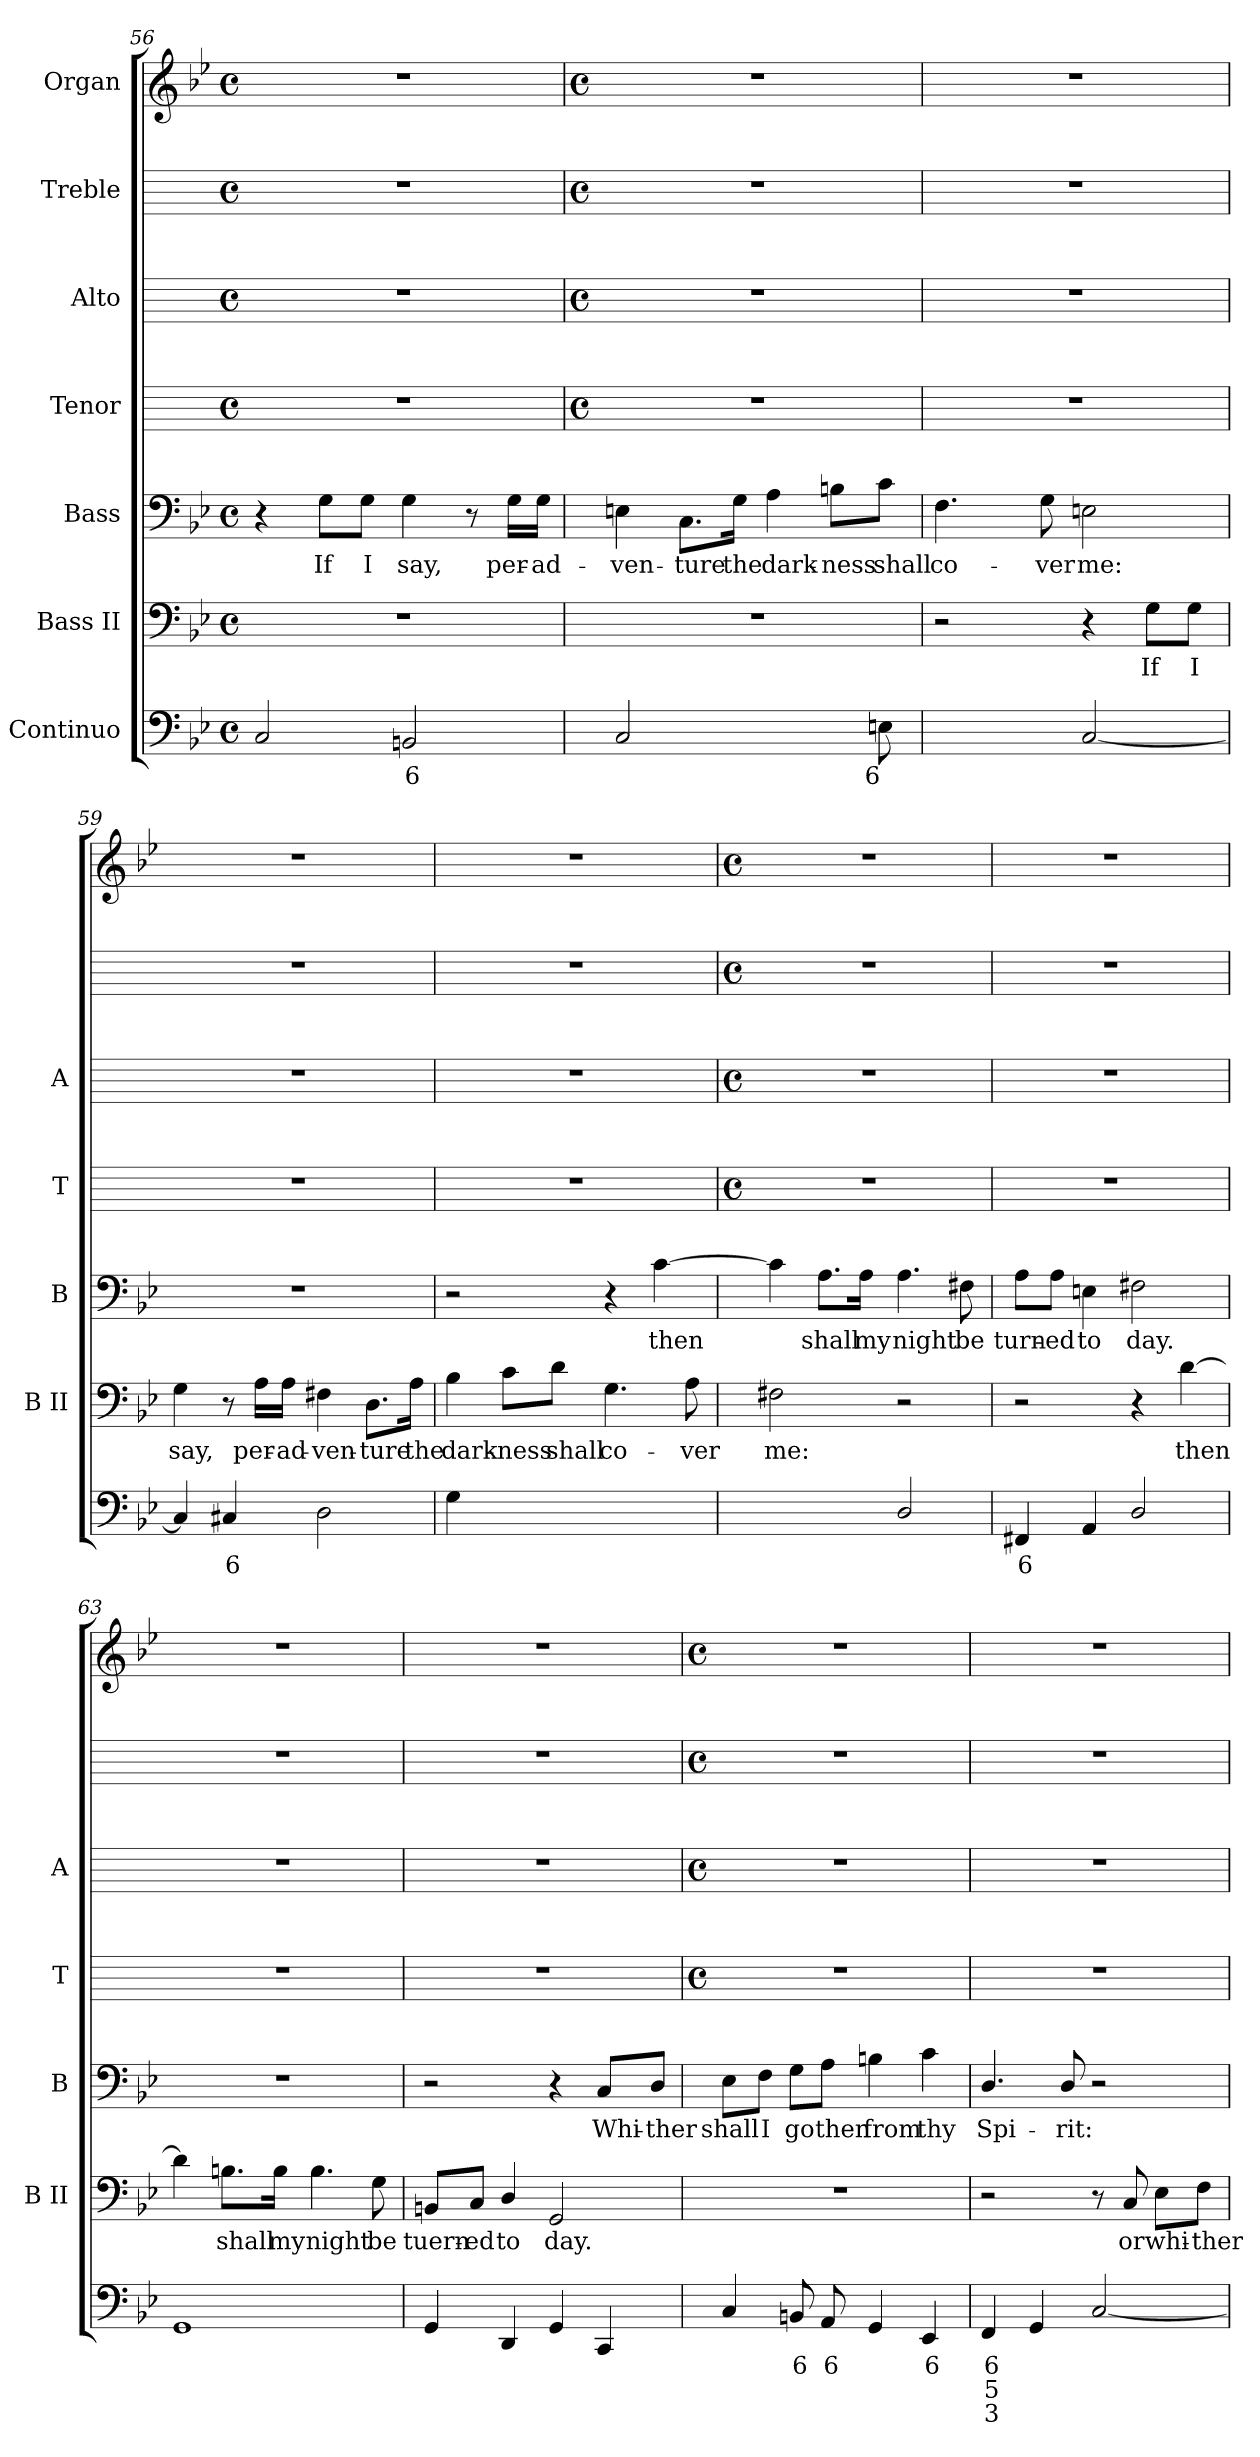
**kern	**text	**text	**text	**kern	**text	**kern	**text	**kern	**kern	**kern	**kern
*part7	*part7	*part7	*part7	*part6	*part6	*part5	*part5	*part4	*part3	*part2	*part1
*staff7	*staff7	*staff7	*staff7	*staff6	*staff6	*staff5	*staff5	*staff4	*staff3	*staff2	*staff1
*I"Continuo	*	*	*	*I"Bass II	*	*I"Bass	*	*I"Tenor	*I"Alto	*I"Treble	*I"Organ
*	*	*	*	*I'B II	*	*I'B	*	*I'T	*I'A	*	*
*clefF4	*	*	*	*clefF4	*	*clefF4	*	*	*	*	*clefG2
*k[b-e-]	*	*	*	*k[b-e-]	*	*k[b-e-]	*	*	*	*	*k[b-e-]
*B-:	*	*	*	*B-:	*	*B-:	*	*	*	*	*B-:
*M4/4	*	*	*	*M4/4	*	*M4/4	*	*M4/4	*M4/4	*M4/4	*M4/4
*met(c)	*	*	*	*met(c)	*	*met(c)	*	*met(c)	*met(c)	*met(c)	*met(c)
=56	=56	=56	=56	=56	=56	=56	=56	=56	=56	=56	=56
2C	.	.	.	1r	.	4r	.	1r	1r	1r	1r
!	!	!	!	!	!	!	!LO:LY:b	!	!	!	!
.	.	.	.	.	.	8G\L	If	.	.	.	.
!	!	!	!	!	!	!	!LO:LY:b	!	!	!	!
.	.	.	.	.	.	8G\J	I	.	.	.	.
!	!LO:LY:b	!	!	!	!	!	!LO:LY:b	!	!	!	!
2BBn	6	.	.	.	.	4G	say,	.	.	.	.
.	.	.	.	.	.	8r	.	.	.	.	.
!	!	!	!	!	!	!	!LO:LY:b	!	!	!	!
.	.	.	.	.	.	16G\LL	per-	.	.	.	.
!	!	!	!	!	!	!	!LO:LY:b	!	!	!	!
.	.	.	.	.	.	16G\JJ	-ad-	.	.	.	.
!!LO:LB:g=z
=57	=57	=57	=57	=57	=57	=57	=57	=57	=57	=57	=57
*	*	*	*	*	*	*	*	*M4/4	*M4/4	*M4/4	*M4/4
*	*	*	*	*	*	*	*	*met(c)	*met(c)	*met(c)	*met(c)
!	!	!	!	!	!	!	!LO:LY:b	!	!	!	!
2C	.	.	.	1r	.	4En	-ven-	1r	1r	1r	1r
!	!	!	!	!	!	!	!LO:LY:b	!	!	!	!
.	.	.	.	.	.	8.C\L	-ture	.	.	.	.
!	!	!	!	!	!	!	!LO:LY:b	!	!	!	!
.	.	.	.	.	.	16G\Jk	the	.	.	.	.
!	!	!	!	!	!	!	!LO:LY:b	!	!	!	!
[4Fyy	.	.	.	.	.	4A	dark-	.	.	.	.
!	!LO:LY:b	!LO:LY:b	!	!	!	!	!LO:LY:b	!	!	!	!
8Fyy]	4	2	.	.	.	8Bn\L	-ness	.	.	.	.
!	!LO:LY:b	!	!	!	!	!	!LO:LY:b	!	!	!	!
8En	6	.	.	.	.	8c\J	shall	.	.	.	.
=58	=58	=58	=58	=58	=58	=58	=58	=58	=58	=58	=58
!	!LO:LY:b	!	!	!	!	!	!LO:LY:b	!	!	!	!
[4Dyy	7	.	.	2r	.	4.F	co-	1r	1r	1r	1r
!	!LO:LY:b	!	!	!	!	!	!	!	!	!	!
4Dyy]	6	.	.	.	.	.	.	.	.	.	.
!	!	!	!	!	!	!	!LO:LY:b	!	!	!	!
.	.	.	.	.	.	8G	-ver	.	.	.	.
!	!	!	!	!	!	!	!LO:LY:b	!	!	!	!
[2C	.	.	.	4r	.	2En	me:	.	.	.	.
!	!	!	!	!	!LO:LY:b	!	!	!	!	!	!
.	.	.	.	8G\L	If	.	.	.	.	.	.
!	!	!	!	!	!LO:LY:b	!	!	!	!	!	!
.	.	.	.	8G\J	I	.	.	.	.	.	.
=59	=59	=59	=59	=59	=59	=59	=59	=59	=59	=59	=59
!	!	!	!	!	!LO:LY:b	!	!	!	!	!	!
4C]	.	.	.	4G	say,	1r	.	1r	1r	1r	1r
!	!LO:LY:b	!	!	!	!	!	!	!	!	!	!
4C#X	6	.	.	8r	.	.	.	.	.	.	.
!	!	!	!	!	!LO:LY:b	!	!	!	!	!	!
.	.	.	.	16A\LL	per-	.	.	.	.	.	.
!	!	!	!	!	!LO:LY:b	!	!	!	!	!	!
.	.	.	.	16A\JJ	-ad-	.	.	.	.	.	.
!	!	!	!	!	!LO:LY:b	!	!	!	!	!	!
2D	.	.	.	4F#X	-ven-	.	.	.	.	.	.
!	!	!	!	!	!LO:LY:b	!	!	!	!	!	!
.	.	.	.	8.D\L	-ture	.	.	.	.	.	.
!	!	!	!	!	!LO:LY:b	!	!	!	!	!	!
.	.	.	.	16A\Jk	the	.	.	.	.	.	.
=60	=60	=60	=60	=60	=60	=60	=60	=60	=60	=60	=60
!	!	!	!	!	!LO:LY:b	!	!	!	!	!	!
4G	.	.	.	4B-	dark-	2r	.	1r	1r	1r	1r
!	!LO:LY:b	!	!	!	!LO:LY:b	!	!	!	!	!	!
[8Fyy	5	.	.	8c\L	-ness	.	.	.	.	.	.
!	!LO:LY:b	!	!	!	!LO:LY:b	!	!	!	!	!	!
8Fyy]	6	.	.	8d\J	shall	.	.	.	.	.	.
!	!LO:LY:b	!	!	!	!LO:LY:b	!	!	!	!	!	!
[4E-yy	7	.	.	4.G	co-	4r	.	.	.	.	.
!	!LO:LY:b	!	!	!	!	!	!LO:LY:b	!	!	!	!
4E-yy]	6	.	.	.	.	[4c	then	.	.	.	.
!	!	!	!	!	!LO:LY:b	!	!	!	!	!	!
.	.	.	.	8A	-ver	.	.	.	.	.	.
!!LO:LB:g=z
=61	=61	=61	=61	=61	=61	=61	=61	=61	=61	=61	=61
*	*	*	*	*	*	*	*	*M4/4	*M4/4	*M4/4	*M4/4
*	*	*	*	*	*	*	*	*met(c)	*met(c)	*met(c)	*met(c)
!	!LO:LY:b	!LO:LY:b	!	!	!LO:LY:b	!	!	!	!	!	!
[4Dyy	7	3	.	2F#X	me:	4c]	.	1r	1r	1r	1r
!	!LO:LY:b	!	!	!	!	!	!LO:LY:b	!	!	!	!
4Dyy]	5	.	.	.	.	8.A\L	shall	.	.	.	.
!	!	!	!	!	!	!	!LO:LY:b	!	!	!	!
.	.	.	.	.	.	16A\Jk	my	.	.	.	.
!	!	!	!	!	!	!	!LO:LY:b	!	!	!	!
2D/	.	.	.	2r	.	4.A	night	.	.	.	.
!	!	!	!	!	!	!	!LO:LY:b	!	!	!	!
.	.	.	.	.	.	8F#X	be	.	.	.	.
=62	=62	=62	=62	=62	=62	=62	=62	=62	=62	=62	=62
!	!LO:LY:b	!	!	!	!	!	!LO:LY:b	!	!	!	!
4FF#X	6	.	.	2r	.	8A\L	turn-	1r	1r	1r	1r
!	!	!	!	!	!	!	!LO:LY:b	!	!	!	!
.	.	.	.	.	.	8A\J	-ed	.	.	.	.
!	!	!	!	!	!	!	!LO:LY:b	!	!	!	!
4AA	.	.	.	.	.	4En	to	.	.	.	.
!	!	!	!	!	!	!	!LO:LY:b	!	!	!	!
2D/	.	.	.	4r	.	2F#X	day.	.	.	.	.
!	!	!	!	!	!LO:LY:b	!	!	!	!	!	!
.	.	.	.	[4d	then	.	.	.	.	.	.
=63	=63	=63	=63	=63	=63	=63	=63	=63	=63	=63	=63
1GG	.	.	.	4d]	.	1r	.	1r	1r	1r	1r
!	!	!	!	!	!LO:LY:b	!	!	!	!	!	!
.	.	.	.	8.Bn\L	shall	.	.	.	.	.	.
!	!	!	!	!	!LO:LY:b	!	!	!	!	!	!
.	.	.	.	16B\Jk	my	.	.	.	.	.	.
!	!	!	!	!	!LO:LY:b	!	!	!	!	!	!
.	.	.	.	4.B	night	.	.	.	.	.	.
!	!	!	!	!	!LO:LY:b	!	!	!	!	!	!
.	.	.	.	8G	be	.	.	.	.	.	.
=64	=64	=64	=64	=64	=64	=64	=64	=64	=64	=64	=64
!	!	!	!	!	!LO:LY:b	!	!	!	!	!	!
4GG	.	.	.	8BBn/L	tuern-	2r	.	1r	1r	1r	1r
!	!	!	!	!	!LO:LY:b	!	!	!	!	!	!
.	.	.	.	8C/J	-ed	.	.	.	.	.	.
!	!	!	!	!	!LO:LY:b	!	!	!	!	!	!
4DD	.	.	.	4D/	to	.	.	.	.	.	.
!	!	!	!	!	!LO:LY:b	!	!	!	!	!	!
4GG	.	.	.	2GG	day.	4r	.	.	.	.	.
!	!	!	!	!	!	!	!LO:LY:b	!	!	!	!
4CC	.	.	.	.	.	8C/L	Whi-	.	.	.	.
!	!	!	!	!	!	!	!LO:LY:b	!	!	!	!
.	.	.	.	.	.	8D/J	-ther	.	.	.	.
!!LO:LB:g=z
=65	=65	=65	=65	=65	=65	=65	=65	=65	=65	=65	=65
*	*	*	*	*	*	*	*	*M4/4	*M4/4	*M4/4	*M4/4
*	*	*	*	*	*	*	*	*met(c)	*met(c)	*met(c)	*met(c)
!	!	!	!	!	!	!	!LO:LY:b	!	!	!	!
4C	.	.	.	1r	.	8E-\L	shall	1r	1r	1r	1r
!	!	!	!	!	!	!	!LO:LY:b	!	!	!	!
.	.	.	.	.	.	8F\J	I	.	.	.	.
!	!LO:LY:b	!	!	!	!	!	!LO:LY:b	!	!	!	!
8BBn	6	.	.	.	.	8G\L	go	.	.	.	.
!	!LO:LY:b	!	!	!	!	!	!LO:LY:b	!	!	!	!
8AAL	6	.	.	.	.	8A\J	then	.	.	.	.
!	!	!	!	!	!	!	!LO:LY:b	!	!	!	!
4GG	.	.	.	.	.	4Bn	from	.	.	.	.
!	!LO:LY:b	!	!	!	!	!	!LO:LY:b	!	!	!	!
4EE-	6	.	.	.	.	4c	thy	.	.	.	.
=66	=66	=66	=66	=66	=66	=66	=66	=66	=66	=66	=66
!	!LO:LY:b	!LO:LY:b	!LO:LY:b	!	!	!	!LO:LY:b	!	!	!	!
4FF	6	5	3	2r	.	4.D/	Spi-	1r	1r	1r	1r
4GG	.	.	.	.	.	.	.	.	.	.	.
!	!	!	!	!	!	!	!LO:LY:b	!	!	!	!
.	.	.	.	.	.	8D/	-rit:	.	.	.	.
[2C	.	.	.	8r	.	2r	.	.	.	.	.
!	!	!	!	!	!LO:LY:b	!	!	!	!	!	!
.	.	.	.	8C	or	.	.	.	.	.	.
!	!	!	!	!	!LO:LY:b	!	!	!	!	!	!
.	.	.	.	8E-\L	whi-	.	.	.	.	.	.
!	!	!	!	!	!LO:LY:b	!	!	!	!	!	!
.	.	.	.	8F\J	-ther	.	.	.	.	.	.
=	=	=	=	=	=	=	=	=	=	=	=
*-	*-	*-	*-	*-	*-	*-	*-	*-	*-	*-	*-
